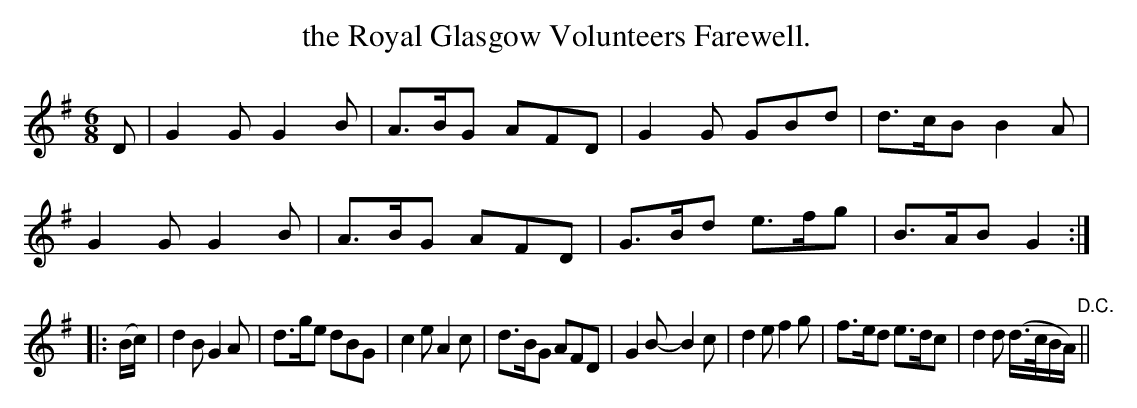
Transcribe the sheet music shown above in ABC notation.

X:1
T:the Royal Glasgow Volunteers Farewell.
M:6/8
L:1/8
K:G
 D    |G2G G2B|A>BG AFD|G2G  GBd |d>cB B2A              |
       G2G G2B|A>BG AFD|G>Bd e>fg|B>AB G2              ::
(B/c/)|d2B G2A|d>ge dBG|c2e  A2c |d>BG AFD              |\
       G2B-B2c|d2e  f2g|f>ed e>dc|d2d (d/>c/B/A/)"D.C."||
